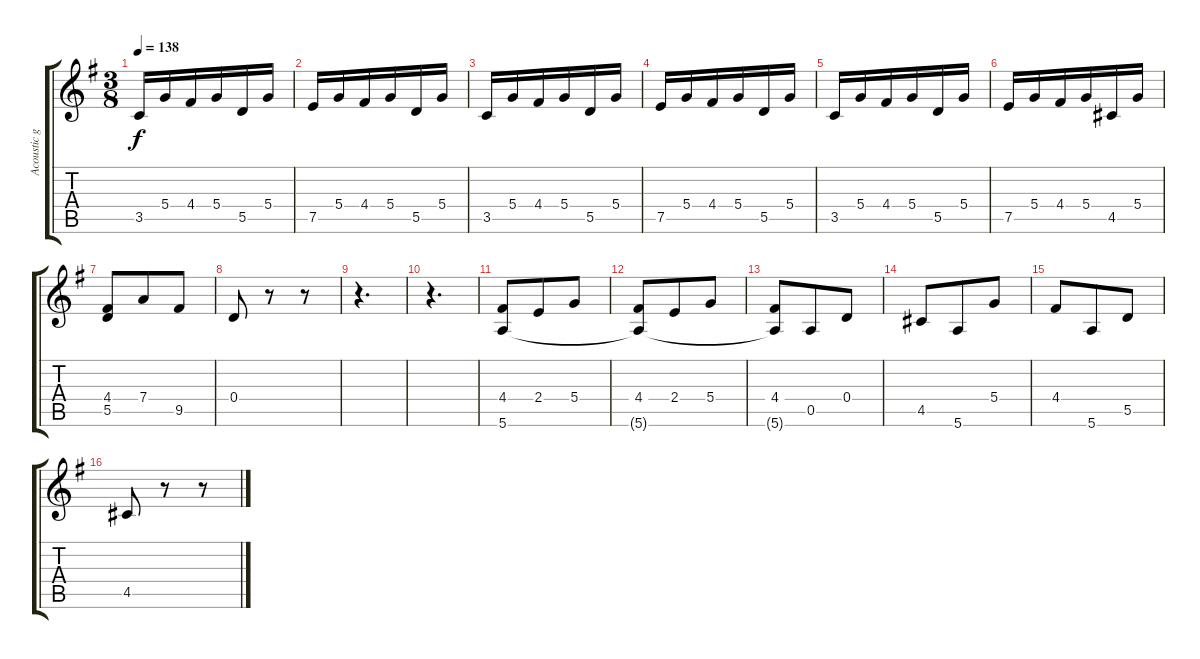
\track ("Acoustic guitar 2" "Acoustic g") {instrument acousticguitarnylon}
\staff {score tabs}
\tuning (E4 B3 G3 D3 A2 E2) {hide}
\ts (3 8)
\tempo 138
\clef g2
\ks g
3.5.16{dy f} 5.4.16 4.4.16 5.4.16 5.5.16 5.4.16 |
7.5.16 5.4.16 4.4.16 5.4.16 5.5.16 5.4.16 |
3.5.16 5.4.16 4.4.16 5.4.16 5.5.16 5.4.16 |
7.5.16 5.4.16 4.4.16 5.4.16 5.5.16 5.4.16 |
3.5.16 5.4.16 4.4.16 5.4.16 5.5.16 5.4.16 |
7.5.16 5.4.16 4.4.16 5.4.16 4.5.16 5.4.16 |
(4.4 5.5).8 7.4.8 9.5.8 |
0.4.8 r.8 r.8 |
r.4{d} |
r.4{d} |
(4.4 5.6).8 2.4.8 5.4.8 |
(4.4 5.6{t}).8 2.4.8 5.4.8 |
(4.4 5.6{t}).8 0.5.8 0.4.8 |
4.5.8 5.6.8 5.4.8 |
4.4.8 5.6.8 5.5.8 |
4.5.8 r.8 r.8
